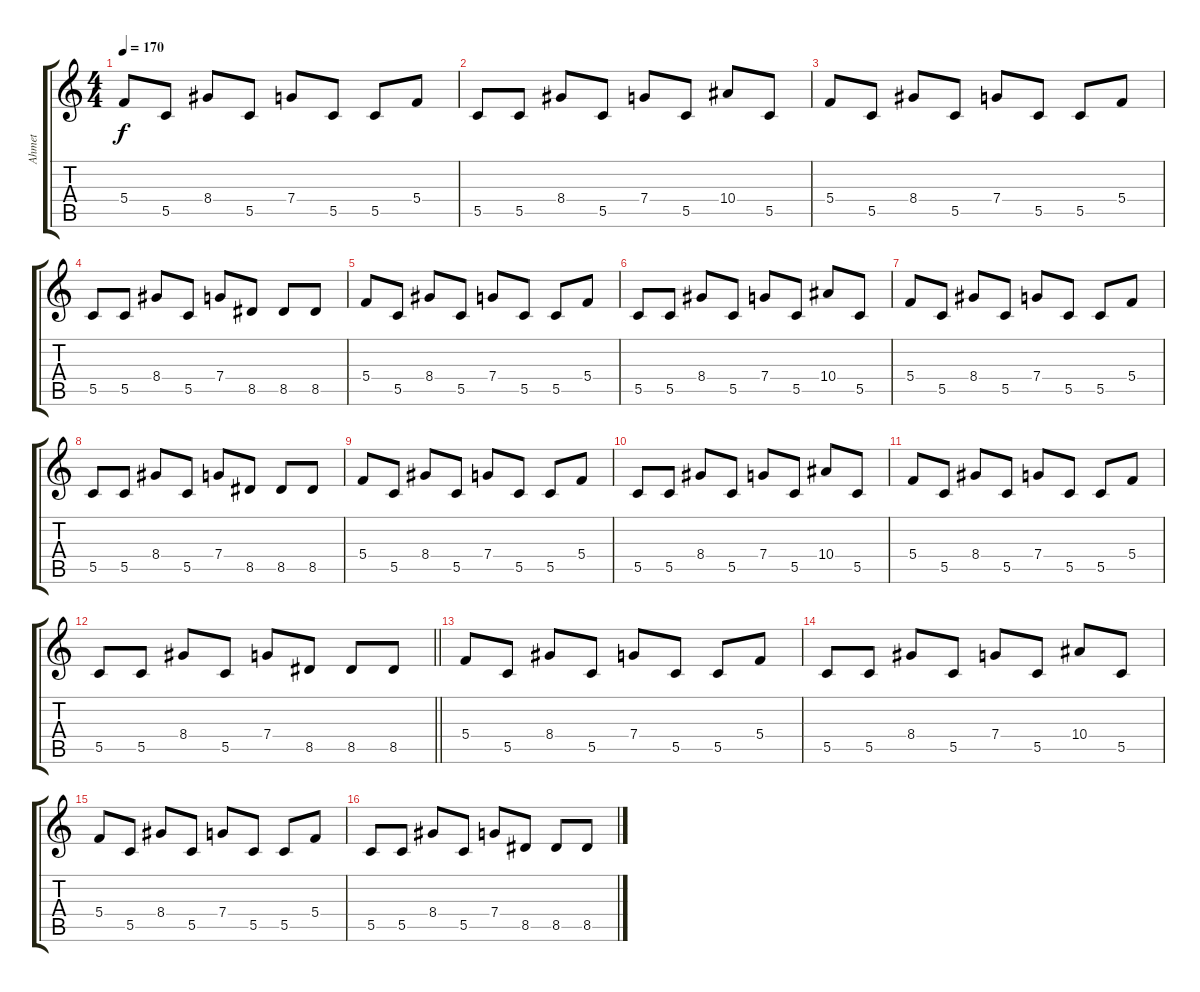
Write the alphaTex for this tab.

\track ("Ahmet" "Ahmet") {instrument distortionguitar}
\staff {score tabs}
\tuning (D4 A3 F3 C3 G2 D2) {hide}
\ts (4 4)
\tempo 170
\clef g2
\ks c
5.4.8{dy f} 5.5.8 8.4.8 5.5.8 7.4.8 5.5.8 5.5.8 5.4.8 |
5.5.8 5.5.8 8.4.8 5.5.8 7.4.8 5.5.8 10.4.8 5.5.8 |
5.4.8 5.5.8 8.4.8 5.5.8 7.4.8 5.5.8 5.5.8 5.4.8 |
5.5.8 5.5.8 8.4.8 5.5.8 7.4.8 8.5.8 8.5.8 8.5.8 |
5.4.8 5.5.8 8.4.8 5.5.8 7.4.8 5.5.8 5.5.8 5.4.8 |
5.5.8 5.5.8 8.4.8 5.5.8 7.4.8 5.5.8 10.4.8 5.5.8 |
5.4.8 5.5.8 8.4.8 5.5.8 7.4.8 5.5.8 5.5.8 5.4.8 |
5.5.8 5.5.8 8.4.8 5.5.8 7.4.8 8.5.8 8.5.8 8.5.8 |
5.4.8 5.5.8 8.4.8 5.5.8 7.4.8 5.5.8 5.5.8 5.4.8 |
5.5.8 5.5.8 8.4.8 5.5.8 7.4.8 5.5.8 10.4.8 5.5.8 |
5.4.8 5.5.8 8.4.8 5.5.8 7.4.8 5.5.8 5.5.8 5.4.8 |
\barLineRight lightlight
5.5.8 5.5.8 8.4.8 5.5.8 7.4.8 8.5.8 8.5.8 8.5.8 |
\section ("" "")
5.4.8 5.5.8 8.4.8 5.5.8 7.4.8 5.5.8 5.5.8 5.4.8 |
5.5.8 5.5.8 8.4.8 5.5.8 7.4.8 5.5.8 10.4.8 5.5.8 |
5.4.8 5.5.8 8.4.8 5.5.8 7.4.8 5.5.8 5.5.8 5.4.8 |
5.5.8 5.5.8 8.4.8 5.5.8 7.4.8 8.5.8 8.5.8 8.5.8
